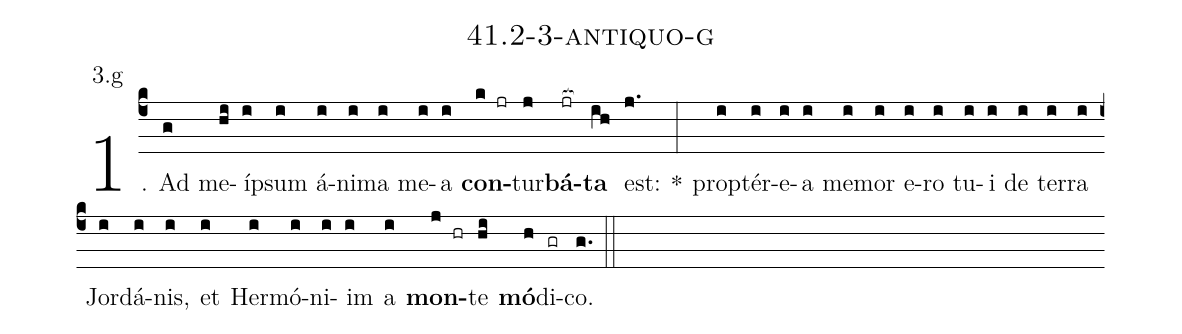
name: 41.2-3-antiquo-g;
annotation: 3.g;
%%
(c4)1. Ad(g) me(hi)íp(i)sum(i) á(i)ni(i)ma(i) me(i)a(i) <b>con</b>(k jr)tur(j)<b>bá</b>(jr[ocb:1{])<b>ta</b>(ih[ocb:0}]) est:(j.) *(:) prop(i)tér(i)e(i)a(i) me(i)mor(i) e(i)ro(i) tu(i)i(i) de(i) ter(i)ra(i) Jor(i)dá(i)nis,(i) et(i) Her(i)mó(i)ni(i)im(i) a(i) <b>mon</b>(j hr)te(hi) <b>mó</b>(h)di(gr)co.(g.) (::)


%E(i) u(i) o(j) u(hi) a(h) e.(g.) (::)
